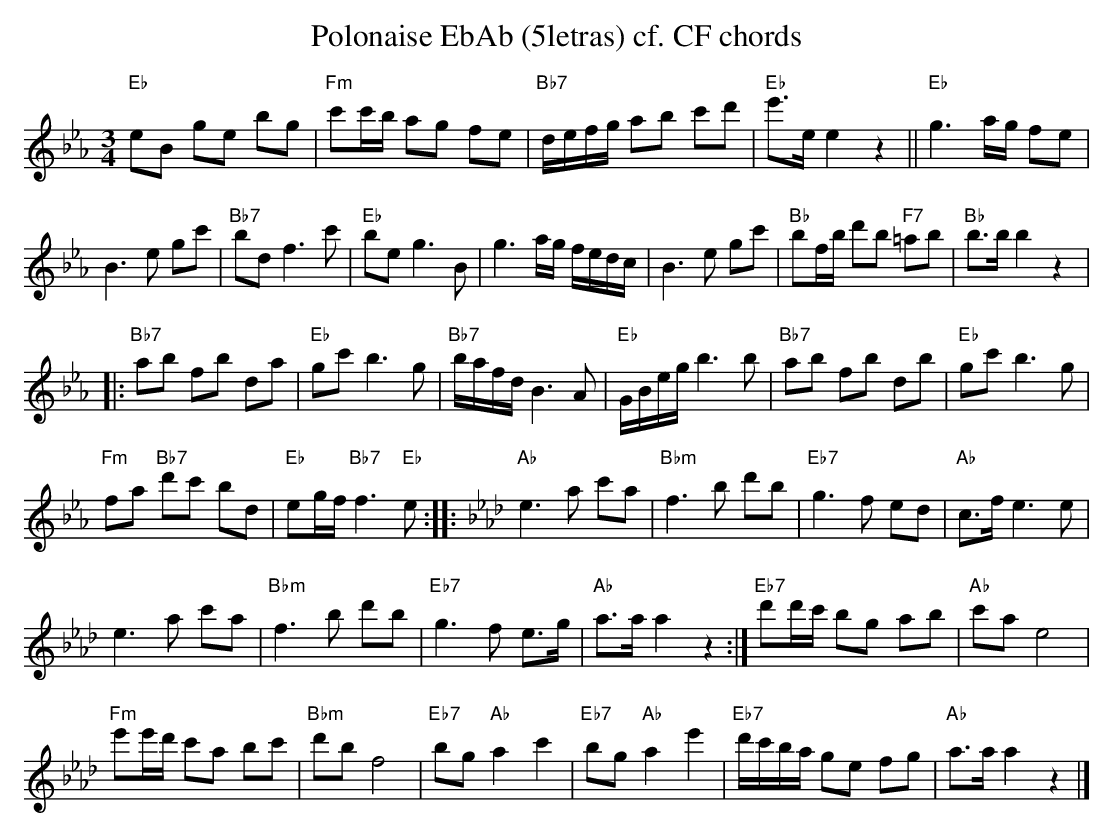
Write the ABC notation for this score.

X:1
T:Polonaise EbAb (5letras) cf. CF chords
M:3/4
L:1/8
K:Ebmaj%%MIDI gchordon
"Eb"eB ge bg | "Fm"c'c'/2b/2 ag fe | "Bb7"d/2e/2f/2g/2 ab c'd' | "Eb"e'>ee2z2 || "Eb"g3a/2g/2 fe |
B3e gc' | "Bb7"bd f3c' | "Eb"be g3B | g3a/2g/2 f/2e/2d/2c/2 | B3e gc' | "Bb"bf/2b/2 d'b "F7"=ab | "Bb"b>bb2z2 |:
"Bb7"ab fb da | "Eb"gc'b3g | "Bb7"b/2a/2f/2d/2 B3A | "Eb"G/2B/2e/2g/2 b3b | "Bb7"ab fb db | "Eb"gc' b3g |
"Fm"fa "Bb7"d'c' bd | "Eb"eg/2f/2 "Bb7"f3"Eb"e ::[K:Abmaj] "Ab"e3a c'a | "Bbm"f3b d'b | "Eb7"g3f ed | "Ab"c>f e3e |
e3a c'a | "Bbm"f3b d'b | "Eb7"g3f e>g | "Ab"a>aa2z2 :| "Eb7"d'd'/2c'/2 bg ab | "Ab"c'ae4 |
"Fm"e'e'/2d'/2 c'a bc' | "Bbm"d'bf4 | "Eb7"bg"Ab"a2c'2 | "Eb7"bg"Ab"a2 e'2 | "Eb7"d'/2c'/2b/2a/2 ge fg | "Ab"a>aa2z2 |]
